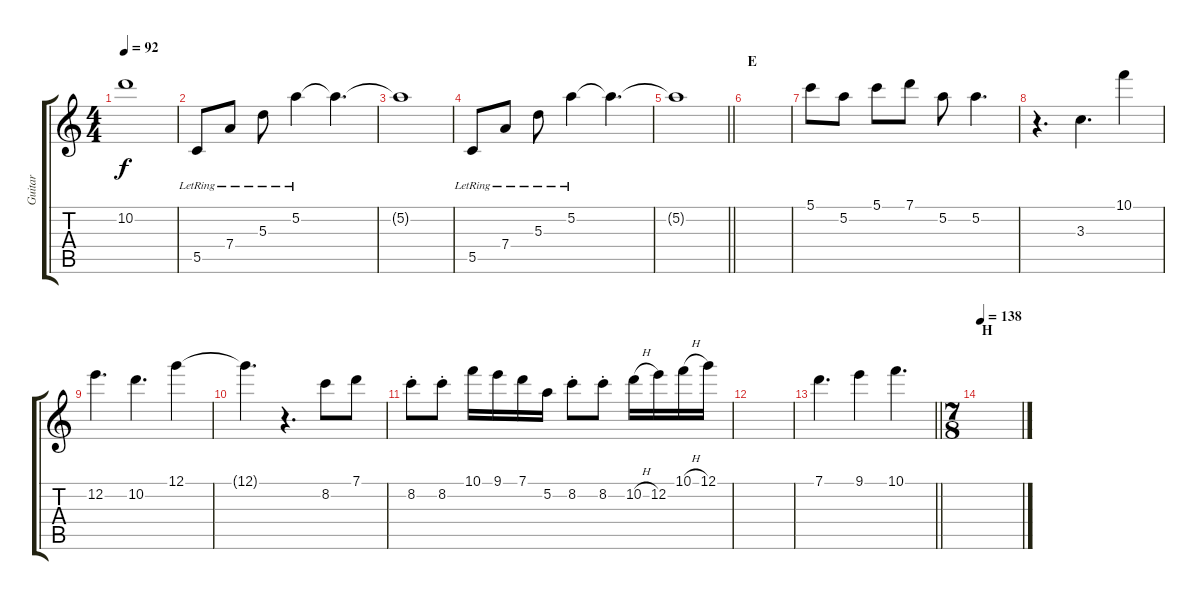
\track ("Guitar" "Guitar") {instrument distortionguitar}
\staff {score tabs}
\tuning (G4 E4 A3 D3 G2 C2) {hide}
\ts (4 4)
\tempo 92
\clef g2
\ks c
10.2{t}.1{dy f} |
5.5{lr}.8 7.4{lr}.8 5.3{lr}.8 5.2{lr}.4 5.2{t}.4{d} |
5.2{t}.1 |
5.5{lr}.8 7.4{lr}.8 5.3{lr}.8 5.2{lr}.4 5.2{t}.4{d} |
\barLineRight lightlight
5.2{t}.1 |
\section ("" "E")
|
5.1.8 5.2.8 5.1.8 7.1.8 5.2.8 5.2.4{d} |
r.4{d} 3.3.4{d} 10.1.4 |
12.2.4{d} 10.2.4{d} 12.1.4 |
12.1{t}.4{d} r.4{d} 8.2.8 7.1.8 |
8.2{st}.8 8.2{st}.8 10.1.16 9.1.16 7.1.16 5.2.16 8.2{st}.8 8.2{st}.8 10.2{h}.16 12.2.16 10.1{h}.16 12.1.16 |
|
\barLineRight lightlight
7.1.4{d instrument distortionguitar} 9.1.4 10.1.4{d} |
\ts (7 8)
\section ("" "H")
\tempo 138
